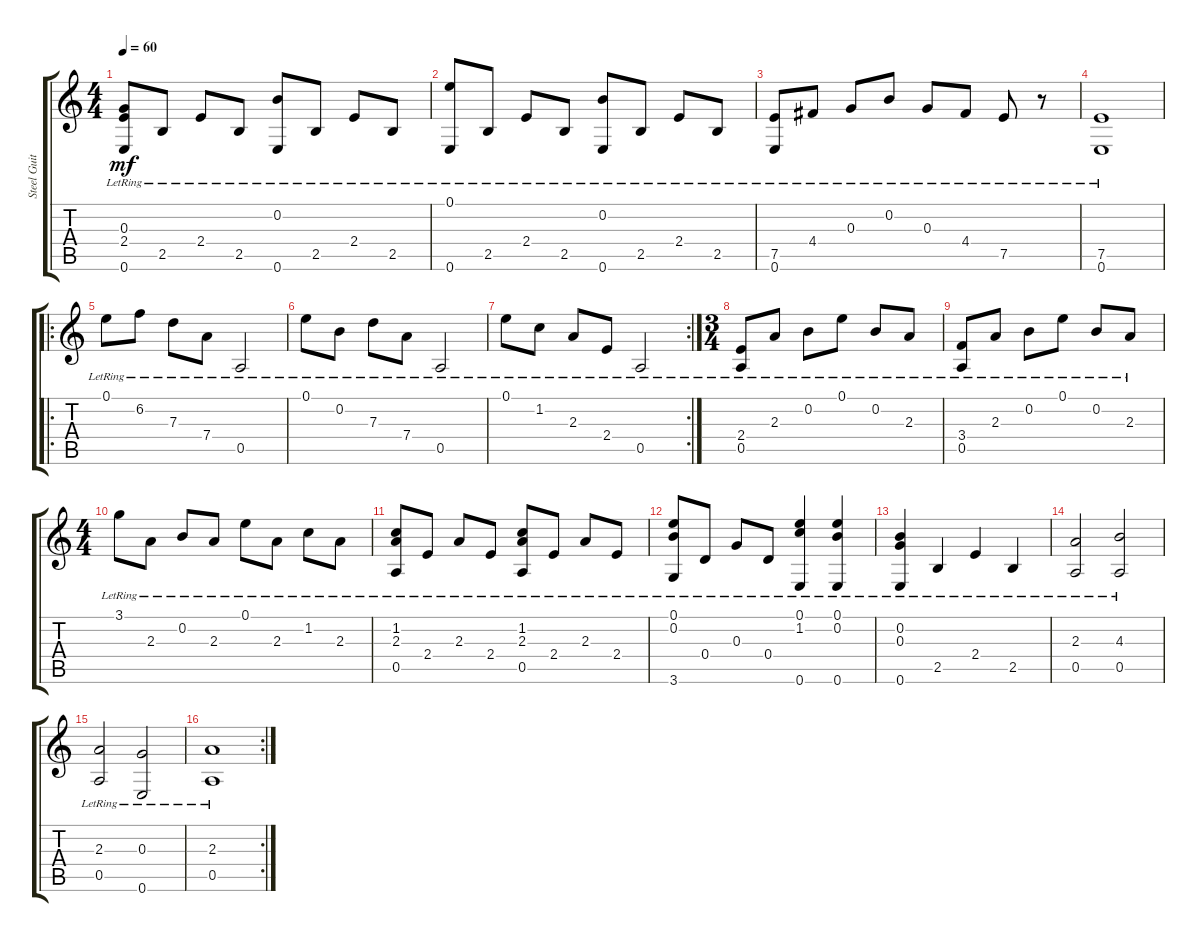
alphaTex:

\track ("Steel Guitar" "Steel Guit") {instrument acousticguitarsteel}
\staff {score tabs}
\tuning (E4 B3 G3 D3 A2 E2) {hide}
\ts (4 4)
\tempo 60
\clef g2
\ks c
(0.3{lr} 2.4{lr} 0.6{lr}).8{dy mf} 2.5{lr}.8 2.4{lr}.8 2.5{lr}.8 (0.2{lr} 0.6{lr}).8 2.5{lr}.8 2.4{lr}.8 2.5{lr}.8 |
(0.1{lr} 0.6{lr}).8 2.5{lr}.8 2.4{lr}.8 2.5{lr}.8 (0.2{lr} 0.6{lr}).8 2.5{lr}.8 2.4{lr}.8 2.5{lr}.8 |
(7.5{lr} 0.6{lr}).8 4.4{lr}.8 0.3{lr}.8 0.2{lr}.8 0.3{lr}.8 4.4{lr}.8 7.5{lr}.8 r.8 |
(7.5{lr} 0.6{lr}).1 |
\ro
0.1{lr}.8 6.2{lr}.8 7.3{lr}.8 7.4{lr}.8 0.5{lr}.2 |
0.1{lr}.8 0.2{lr}.8 7.3{lr}.8 7.4{lr}.8 0.5{lr}.2 |
\rc 2
0.1{lr}.8 1.2{lr}.8 2.3{lr}.8 2.4{lr}.8 0.5{lr}.2 |
\ts (3 4)
(2.4{lr} 0.5{lr}).8 2.3{lr}.8 0.2{lr}.8 0.1{lr}.8 0.2{lr}.8 2.3{lr}.8 |
(3.4{lr} 0.5).8 2.3{lr}.8 0.2{lr}.8 0.1{lr}.8 0.2{lr}.8 2.3{lr}.8 |
\ts (4 4)
3.1{lr}.8 2.3{lr}.8 0.2{lr}.8 2.3{lr}.8 0.1{lr}.8 2.3{lr}.8 1.2{lr}.8 2.3{lr}.8 |
(1.2{lr} 2.3{lr} 0.5{lr}).8 2.4{lr}.8 2.3{lr}.8 2.4{lr}.8 (1.2{lr} 2.3{lr} 0.5{lr}).8 2.4{lr}.8 2.3{lr}.8 2.4{lr}.8 |
(0.1{lr} 0.2{lr} 3.6{lr}).8 0.4{lr}.8 0.3{lr}.8 0.4{lr}.8 (0.1{lr} 1.2{lr} 0.6{lr}).4 (0.1{lr} 0.2{lr} 0.6{lr}).4 |
(0.2{lr} 0.3{lr} 0.6{lr}).4 2.5{lr}.4 2.4{lr}.4 2.5{lr}.4 |
(2.3{lr} 0.5{lr}).2 (4.3{lr} 0.5{lr}).2 |
(2.3{lr} 0.5{lr}).2 (0.3{lr} 0.6{lr}).2 |
\rc 2
(2.3{lr} 0.5{lr}).1
